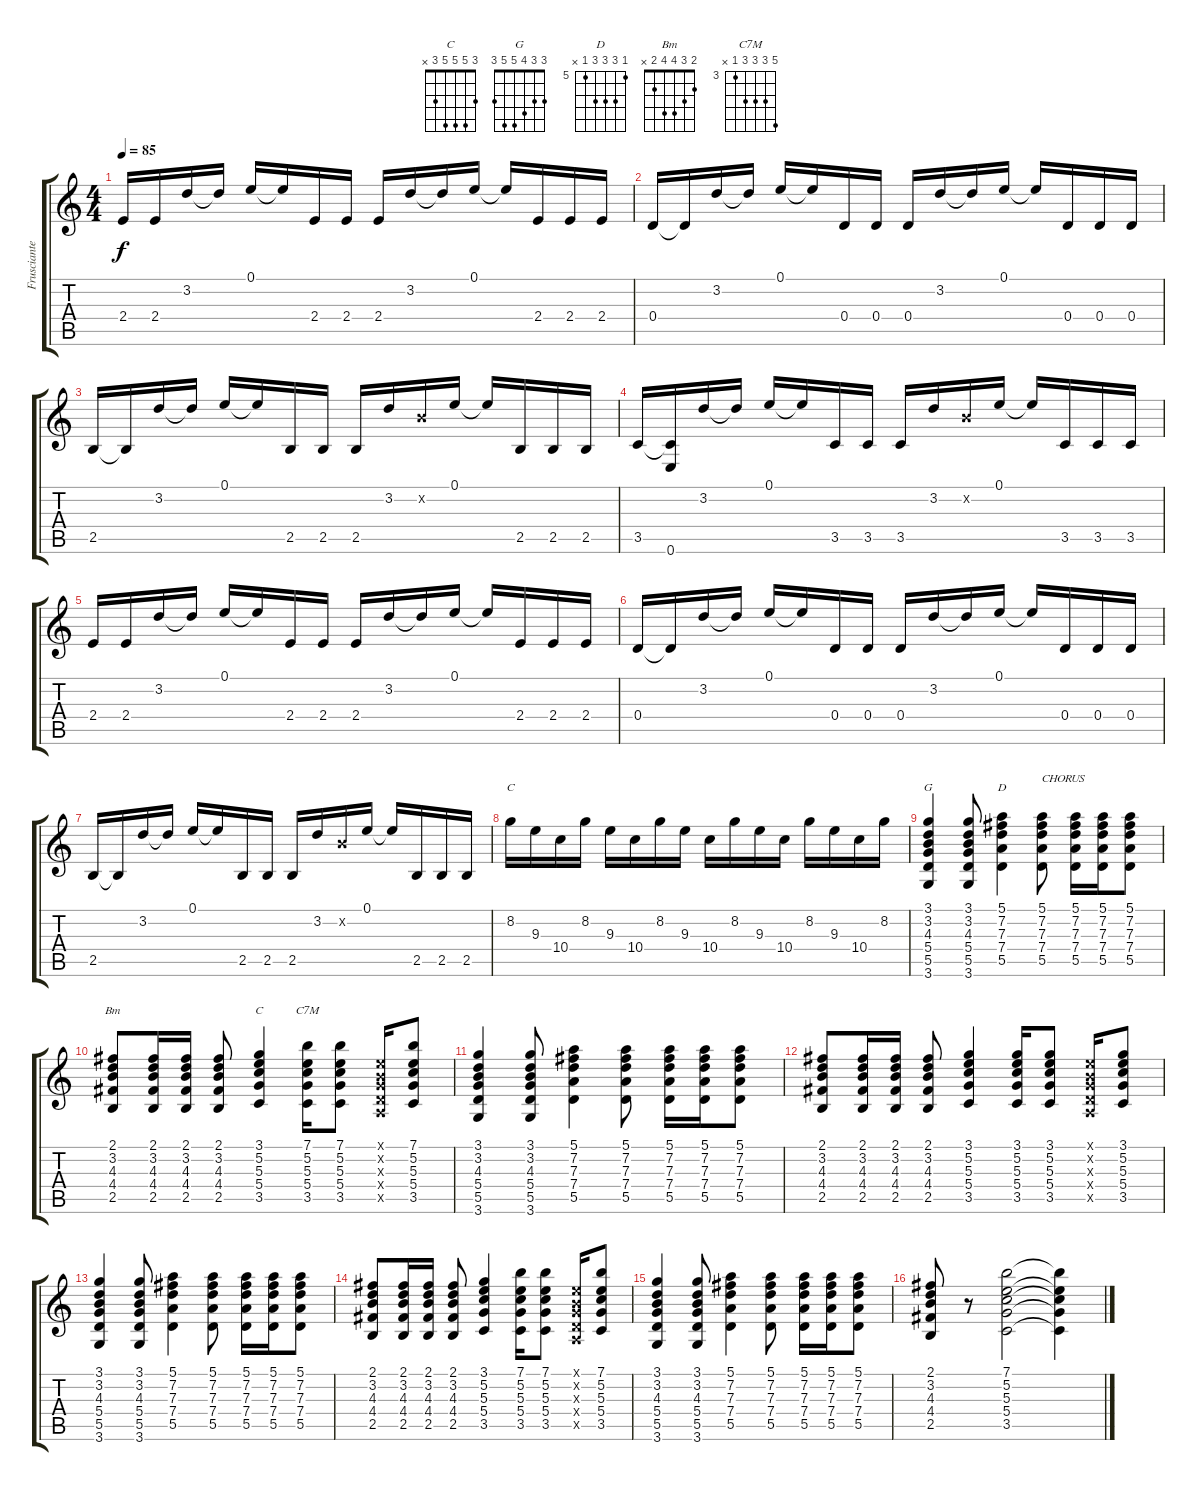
\track ("Frusciante - Guitar" "Frusciante") {instrument electricguitarclean}
\staff {score tabs}
\tuning (E4 B3 G3 D3 A2 E2) {hide}
\chord ("C" x 8 9 10 x x) {firstfret 8}
\chord ("G" 3 3 4 5 5 3)
\chord ("D" 5 7 7 7 5 x) {firstfret 5}
\chord ("Bm" 2 3 4 4 2 x)
\chord ("C" 3 5 5 5 3 x)
\chord ("C7M" 7 5 5 5 3 x) {firstfret 3}
\ts (4 4)
\tempo 85
\clef g2
\ks c
2.4.16{dy f} 2.4.16 3.2.16 3.2{t}.16 0.1.16 0.1{t}.16 2.4.16 2.4.16 2.4.16 3.2.16 3.2{t}.16 0.1.16 0.1{t}.16 2.4.16 2.4.16 2.4.16 |
0.4.16 0.4{t}.16 3.2.16 3.2{t}.16 0.1.16 0.1{t}.16 0.4.16 0.4.16 0.4.16 3.2.16 3.2{t}.16 0.1.16 0.1{t}.16 0.4.16 0.4.16 0.4.16 |
2.5.16 2.5{t}.16 3.2.16 3.2{t}.16 0.1.16 0.1{t}.16 2.5.16 2.5.16 2.5.16 3.2.16 0.2{x}.16 0.1.16 0.1{t}.16 2.5.16 2.5.16 2.5.16 |
3.5.16 (3.5{t} 0.6).16 3.2.16 3.2{t}.16 0.1.16 0.1{t}.16 3.5.16 3.5.16 3.5.16 3.2.16 0.2{x}.16 0.1.16 0.1{t}.16 3.5.16 3.5.16 3.5.16 |
2.4.16 2.4.16 3.2.16 3.2{t}.16 0.1.16 0.1{t}.16 2.4.16 2.4.16 2.4.16 3.2.16 3.2{t}.16 0.1.16 0.1{t}.16 2.4.16 2.4.16 2.4.16 |
0.4.16 0.4{t}.16 3.2.16 3.2{t}.16 0.1.16 0.1{t}.16 0.4.16 0.4.16 0.4.16 3.2.16 3.2{t}.16 0.1.16 0.1{t}.16 0.4.16 0.4.16 0.4.16 |
2.5.16 2.5{t}.16 3.2.16 3.2{t}.16 0.1.16 0.1{t}.16 2.5.16 2.5.16 2.5.16 3.2.16 0.2{x}.16 0.1.16 0.1{t}.16 2.5.16 2.5.16 2.5.16 |
8.2.16{ch "C"} 9.3.16 10.4.16 8.2.16 9.3.16 10.4.16 8.2.16 9.3.16 10.4.16 8.2.16 9.3.16 10.4.16 8.2.16 9.3.16 10.4.16 8.2.16 |
(3.1 3.2 4.3 5.4 5.5 3.6).4{ch "G"} (3.1 3.2 4.3 5.4 5.5 3.6).8 (5.1 7.2 7.3 7.4 5.5).4{ch "D"} (5.1 7.2 7.3 7.4 5.5).8{txt "CHORUS"} (5.1 7.2 7.3 7.4 5.5).16 (5.1 7.2 7.3 7.4 5.5).16 (5.1 7.2 7.3 7.4 5.5).8 |
(2.1 3.2 4.3 4.4 2.5).8{ch "Bm"} (2.1 3.2 4.3 4.4 2.5).16 (2.1 3.2 4.3 4.4 2.5).16 (2.1 3.2 4.3 4.4 2.5).8 (3.1 5.2 5.3 5.4 3.5).4{ch "C"} (7.1 5.2 5.3 5.4 3.5).16{ch "C7M"} (7.1 5.2 5.3 5.4 3.5).8 (0.1{x} 0.2{x} 0.3{x} 0.4{x} 0.5{x}).16 (7.1 5.2 5.3 5.4 3.5).8 |
(3.1 3.2 4.3 5.4 5.5 3.6).4 (3.1 3.2 4.3 5.4 5.5 3.6).8 (5.1 7.2 7.3 7.4 5.5).4 (5.1 7.2 7.3 7.4 5.5).8 (5.1 7.2 7.3 7.4 5.5).16 (5.1 7.2 7.3 7.4 5.5).16 (5.1 7.2 7.3 7.4 5.5).8 |
(2.1 3.2 4.3 4.4 2.5).8 (2.1 3.2 4.3 4.4 2.5).16 (2.1 3.2 4.3 4.4 2.5).16 (2.1 3.2 4.3 4.4 2.5).8 (3.1 5.2 5.3 5.4 3.5).4 (3.1 5.2 5.3 5.4 3.5).16 (3.1 5.2 5.3 5.4 3.5).8 (0.1{x} 0.2{x} 0.3{x} 0.4{x} 0.5{x}).16 (3.1 5.2 5.3 5.4 3.5).8 |
(3.1 3.2 4.3 5.4 5.5 3.6).4 (3.1 3.2 4.3 5.4 5.5 3.6).8 (5.1 7.2 7.3 7.4 5.5).4 (5.1 7.2 7.3 7.4 5.5).8 (5.1 7.2 7.3 7.4 5.5).16 (5.1 7.2 7.3 7.4 5.5).16 (5.1 7.2 7.3 7.4 5.5).8 |
(2.1 3.2 4.3 4.4 2.5).8 (2.1 3.2 4.3 4.4 2.5).16 (2.1 3.2 4.3 4.4 2.5).16 (2.1 3.2 4.3 4.4 2.5).8 (3.1 5.2 5.3 5.4 3.5).4 (7.1 5.2 5.3 5.4 3.5).16 (7.1 5.2 5.3 5.4 3.5).8 (0.1{x} 0.2{x} 0.3{x} 0.4{x} 0.5{x}).16 (7.1 5.2 5.3 5.4 3.5).8 |
(3.1 3.2 4.3 5.4 5.5 3.6).4 (3.1 3.2 4.3 5.4 5.5 3.6).8 (5.1 7.2 7.3 7.4 5.5).4 (5.1 7.2 7.3 7.4 5.5).8 (5.1 7.2 7.3 7.4 5.5).16 (5.1 7.2 7.3 7.4 5.5).16 (5.1 7.2 7.3 7.4 5.5).8 |
(2.1 3.2 4.3 4.4 2.5).8 r.8 (7.1 5.2 5.3 5.4 3.5).2 (7.1{t} 5.2{t} 5.3{t} 5.4{t} 3.5{t}).4
